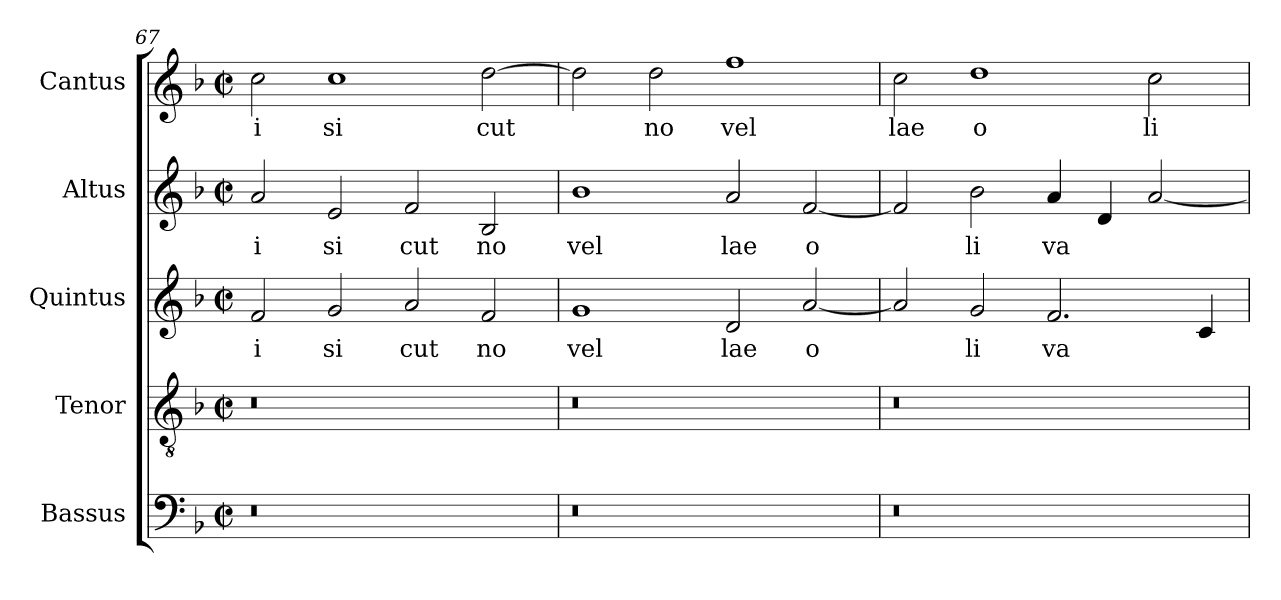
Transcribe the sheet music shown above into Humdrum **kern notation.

**kern	**kern	**kern	**text	**kern	**text	**kern	**text
*part5	*part4	*part3	*part3	*part2	*part2	*part1	*part1
*staff5	*staff4	*staff3	*staff3	*staff2	*staff2	*staff1	*staff1
*I"Bassus	*I"Tenor	*I"Quintus	*	*I"Altus	*	*I"Cantus	*
*clefF4	*clefGv2	*clefG2	*	*clefG2	*	*clefG2	*
*k[b-]	*k[b-]	*k[b-]	*	*k[b-]	*	*k[b-]	*
*F:	*F:	*F:	*	*F:	*	*F:	*
*M2/2	*M2/2	*M2/2	*	*M2/2	*	*M2/2	*
*met(c|)	*met(c|)	*met(c|)	*	*met(c|)	*	*met(c|)	*
=67	=67	=67	=67	=67	=67	=67	=67
!	!	!	!LO:LY:b:cj	!	!LO:LY:b:cj	!	!LO:LY:b:cj
0r	0r	2f/	i	2a/	i	2cc\	i
!	!	!	!LO:LY:b:cj	!	!LO:LY:b:cj	!	!LO:LY:b:cj
.	.	2g/	si	2e/	si	1cc	si
!	!	!	!LO:LY:b:cj	!	!LO:LY:b:cj	!	!
.	.	2a/	cut	2f/	cut	.	.
!	!	!	!LO:LY:b:cj	!	!LO:LY:b:cj	!	!LO:LY:b
.	.	2f/	no	2B-/	no	[>2dd\	cut
=68	=68	=68	=68	=68	=68	=68	=68
!	!	!	!LO:LY:b:cj	!	!LO:LY:b:cj	!	!
0r	0r	1g	vel	1b-	vel	2dd\]	.
!	!	!	!	!	!	!	!LO:LY:b:cj
.	.	.	.	.	.	2dd\	no
!	!	!	!LO:LY:b:cj	!	!LO:LY:b:cj	!	!LO:LY:b:cj
.	.	2d/	lae	2a/	lae	1ff	vel
!	!	!	!LO:LY:b:cj	!	!LO:LY:b:cj	!	!
.	.	[<2a/	o	[<2f/	o	.	.
=69	=69	=69	=69	=69	=69	=69	=69
!	!	!	!	!	!	!	!LO:LY:b:cj
0r	0r	2a/]	.	2f/]	.	2cc\	lae
!	!	!	!LO:LY:b:cj	!	!LO:LY:b:cj	!	!LO:LY:b:cj
.	.	2g/	li	2b-\	li	1dd	o
!	!	!	!LO:LY:b:cj	!	!LO:LY:b:cj	!	!
.	.	2.f/	va	4a/	va	.	.
.	.	.	.	4d/	.	.	.
!	!	!	!	!	!	!	!LO:LY:b:cj
.	.	.	.	[>2a/	.	2cc\	li
.	.	4c/	.	.	.	.	.
=	=	=	=	=	=	=	=
*-	*-	*-	*-	*-	*-	*-	*-
